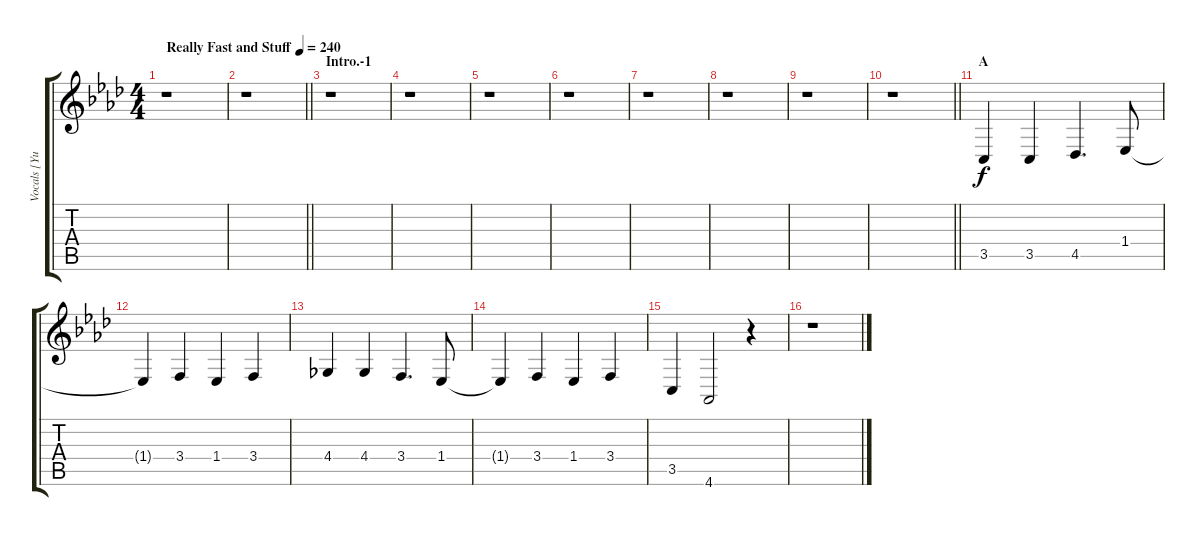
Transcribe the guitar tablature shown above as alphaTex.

\track ("Vocals [Yui]" "Vocals [Yu") {instrument cello}
\staff {score tabs}
\tuning (E4 B3 G3 D3 A2 E2) {hide}
\ts (4 4)
\tempo (240 "Really Fast and Stuff")
\clef g2
\ks ab
r.1{dy f instrument cello} |
\barLineRight lightlight
r.1 |
\section ("" "Intro.-1")
r.1 |
r.1 |
r.1 |
r.1 |
r.1 |
r.1 |
r.1 |
\barLineRight lightlight
r.1 |
\section ("" "A")
3.5.4 3.5.4 4.5.4{d} 1.4.8 |
1.4{t}.4 3.4.4 1.4.4 3.4.4 |
4.4.4 4.4.4 3.4.4{d} 1.4.8 |
1.4{t}.4 3.4.4 1.4.4 3.4.4 |
3.5.4 4.6.2 r.4 |
r.1
